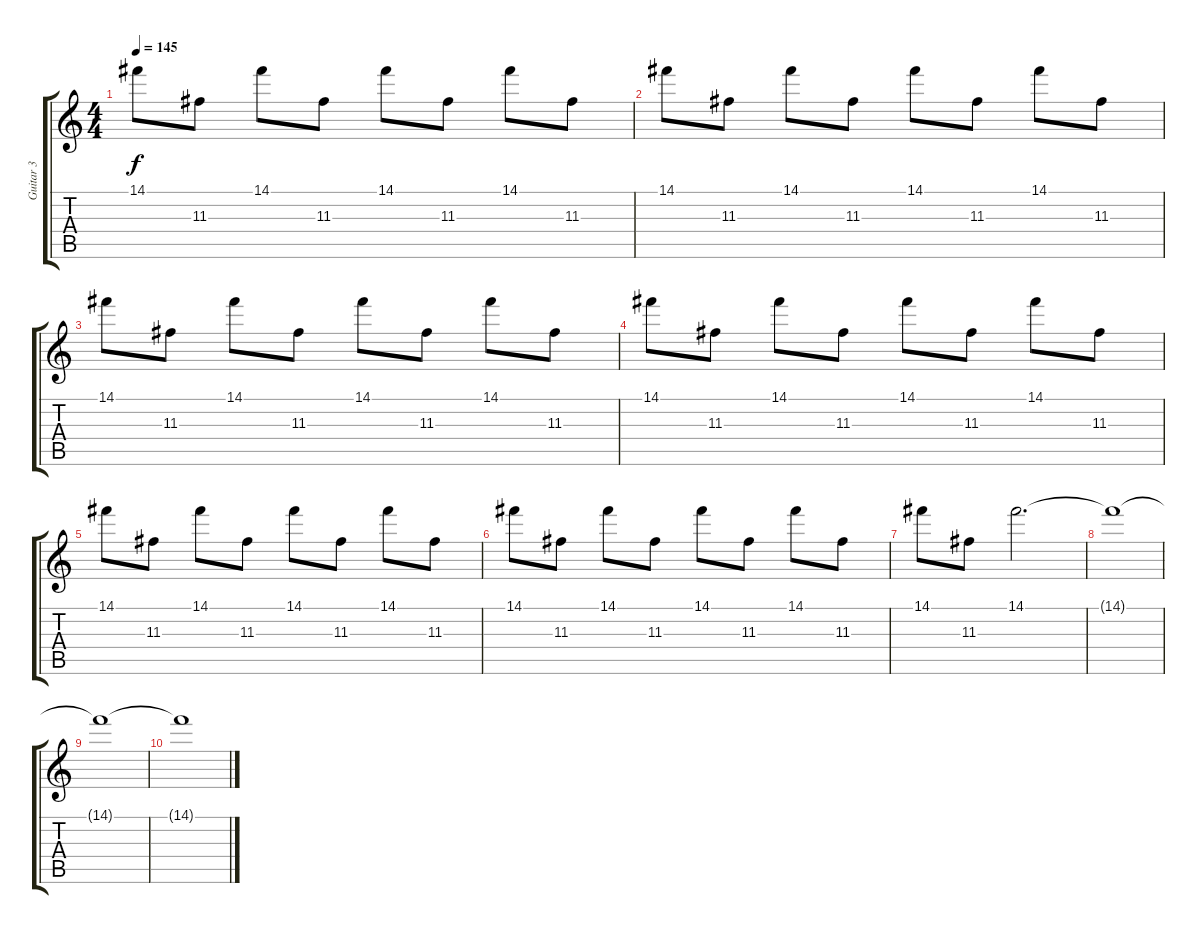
\track ("Guitar 3" "Guitar 3") {instrument electricguitarclean}
\staff {score tabs}
\tuning (E4 B3 G3 D3 A2 E2) {hide}
\ts (4 4)
\tempo 145
\clef g2
\ks c
14.1.8{dy f volume 11 instrument overdrivenguitar} 11.3.8 14.1.8 11.3.8 14.1.8 11.3.8 14.1.8 11.3.8 |
14.1.8 11.3.8 14.1.8 11.3.8 14.1.8 11.3.8 14.1.8 11.3.8 |
14.1.8 11.3.8 14.1.8 11.3.8 14.1.8 11.3.8 14.1.8 11.3.8 |
14.1.8 11.3.8 14.1.8 11.3.8 14.1.8 11.3.8 14.1.8 11.3.8 |
14.1.8 11.3.8 14.1.8 11.3.8 14.1.8 11.3.8 14.1.8 11.3.8 |
14.1.8 11.3.8 14.1.8 11.3.8 14.1.8 11.3.8 14.1.8 11.3.8 |
14.1.8 11.3.8 14.1.2{d} |
14.1{t}.1 |
14.1{t}.1 |
14.1{t}.1
